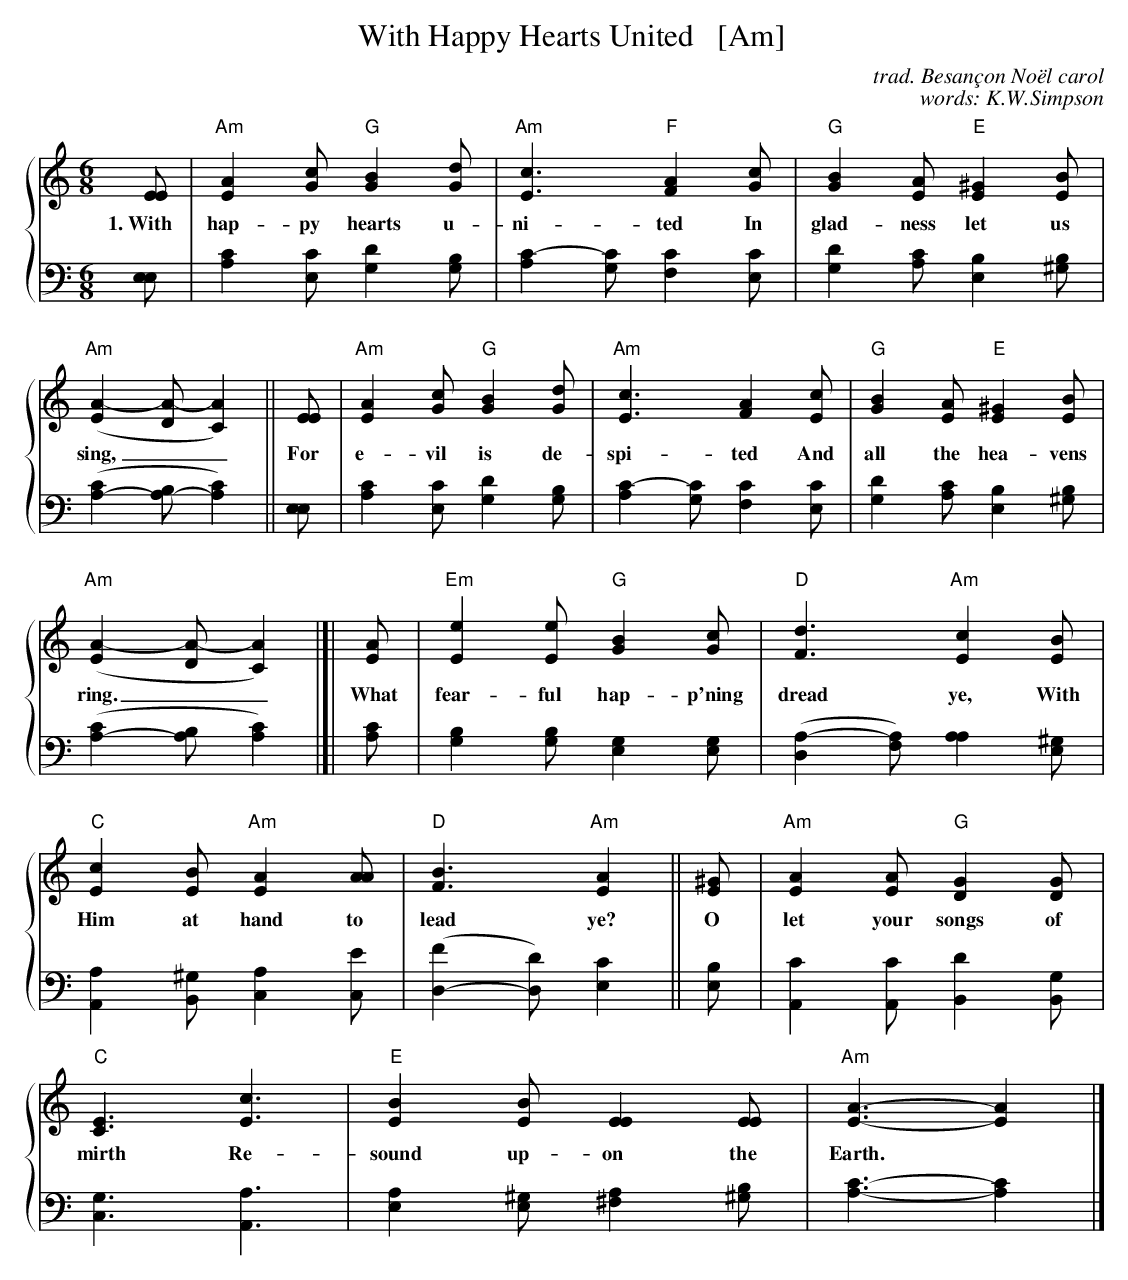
X:1
T: With Happy Hearts United   [Am]
C: trad. Besan\,con No\"el carol
C: words: K.W.Simpson
M: 6/8
L: 1/8
%%staves {1 2}
K: Am
V: 1 staves=2
[EE] | "Am"[A2E2][cG] "G"[B2G2][dG] | "Am"[c3E3] "F"[A2F2][cG] | "G"[B2G2][AE] "E"[^G2E2][BE] |
w: 1.~With hap-py hearts u-ni-ted In glad-ness let us
"Am"([A2-E2][A-D] [A2C2]) || [EE] | "Am"[A2E2][cG] "G"[B2G2][dG] | "Am"[c3E3] [A2F2][cE] | "G"[B2G2][AE] "E"[^G2E2][BE] |
w: sing,__ For e-vil is de-spi-ted And all the hea-vens
"Am"([A2-E2][A-D] [A2C2]) |[| [AE] | "Em"[e2E2][eE] "G"[B2G2][cG] | "D"[d3F3] "Am"[c2E2][BE] | "C"[c2E2][BE] "Am"[A2E2][AA] |
w: ring.__ What fear-ful hap-p'ning dread ye, With Him at hand to
"D"[B3F3] "Am"[A2E2] || [^GE] | "Am"[A2E2][AE] "G"[G2D2][GD] | "C"[E3C3] [c3E3] | "E"[B2E2][BE] [E2E2][EE] | "Am"[A3-E3-] [A2E2] |]
w: lead ye? O let your songs of mirth Re-sound up-on the Earth.
V: 2 clef=bass middle=d
[ee] | [c'2a2][c'e] [d'2g2][bg] | [c'2-a2][c'g] [c'2f2][c'e] | [d'2g2][c'a] [b2e2][b^g] |
([c'2a2-][ba-] [c'2a2]) || [ee] | [c'2a2][c'e] [d'2g2][bg] | [c'2-a2][c'g] [c'2f2][c'e] | [d'2g2][c'a] [b2e2][b^g] |
([c'2a2-][ba] [c'2a2]) |[| [c'a] | [b2g2][bg] [g2e2][ge] | ([a2-d2][af]) [a2a2][^ge] | [a2A2][^gB] [a2c2][e'c] |
([f'2d2-][d'd]) [c'2e2] || [be] | [c'2A2][c'A] [d'2B2][gB] | [g3c3] [a3A3] | [a2e2][^ge] [a2^f2][b^g] | [c'3-a3-] [c'2a2] |]
